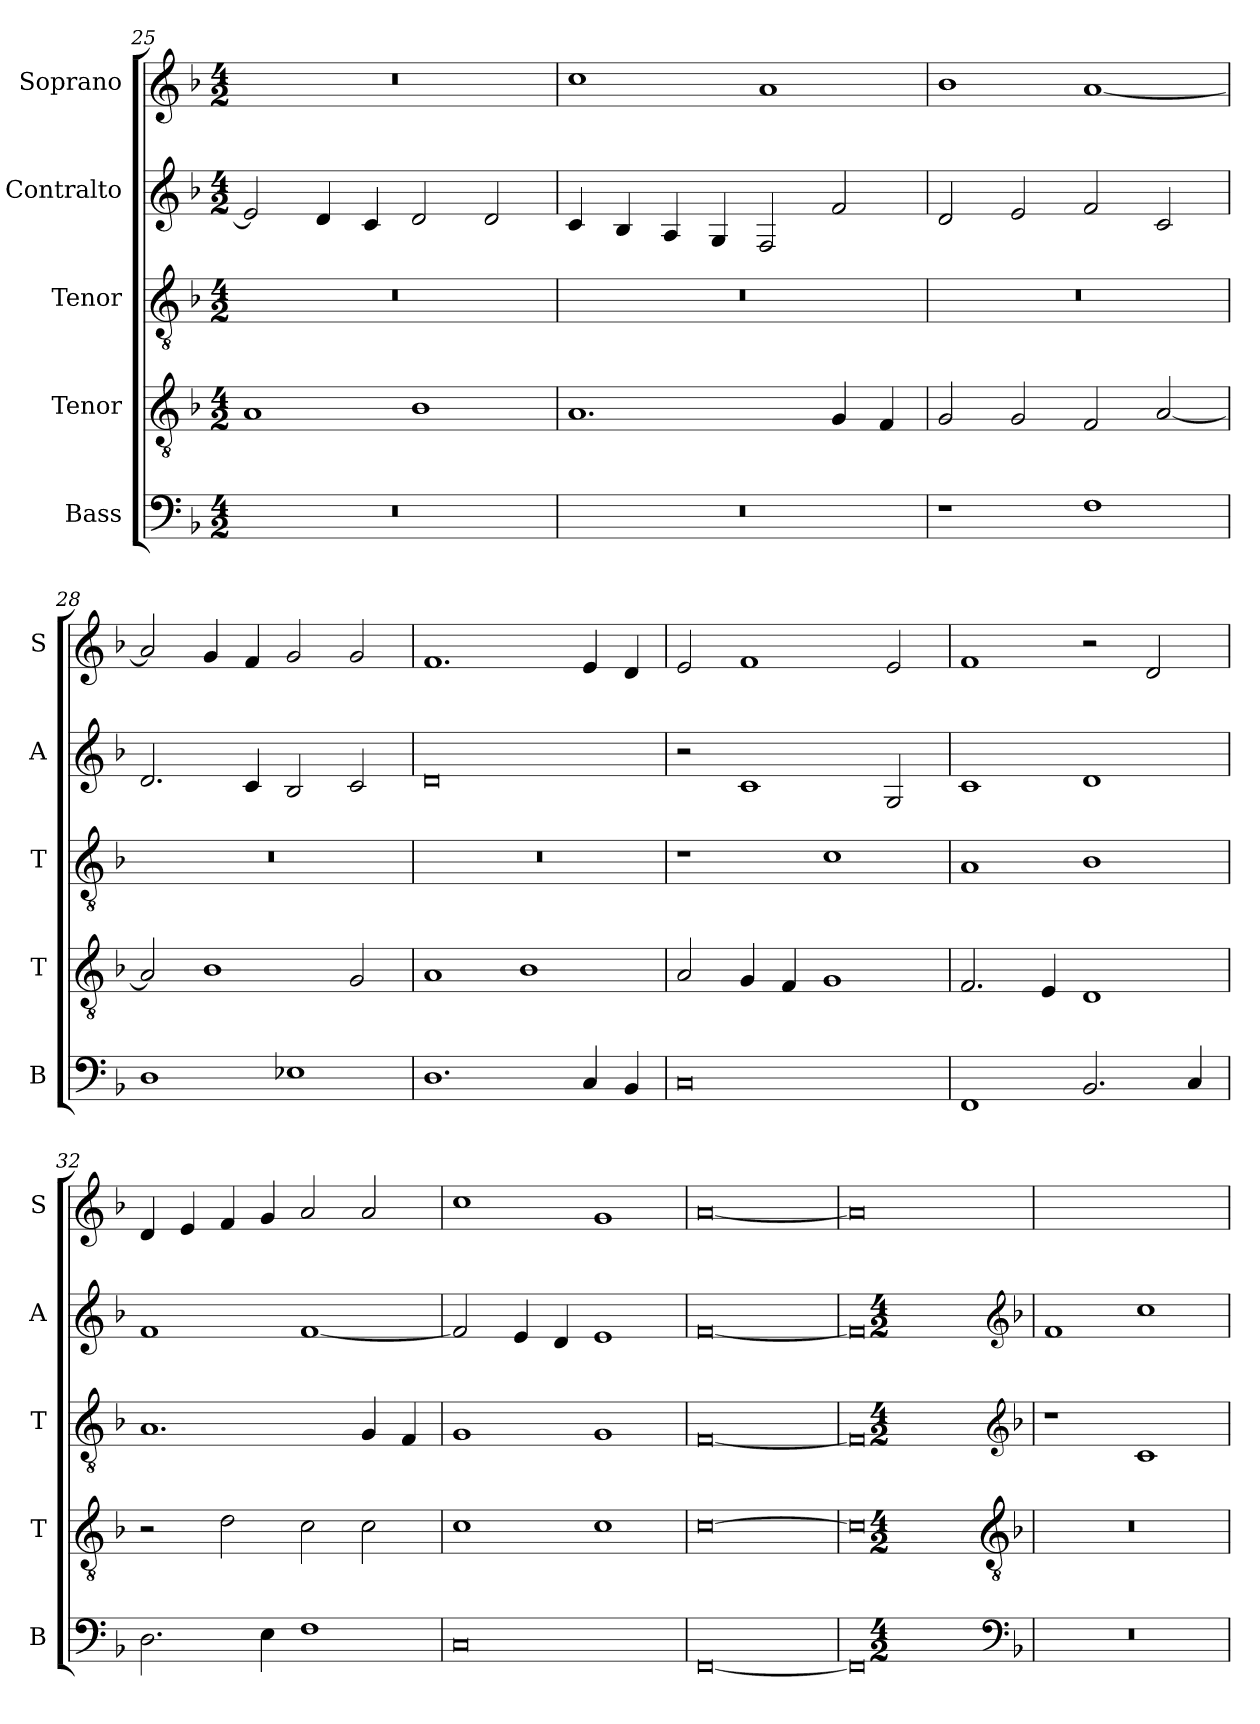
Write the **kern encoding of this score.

**kern	**kern	**kern	**kern	**kern
*part5	*part4	*part3	*part2	*part1
*staff5	*staff4	*staff3	*staff2	*staff1
*I"Bass	*I"Tenor	*I"Tenor	*I"Contralto	*I"Soprano
*I'B	*I'T	*I'T	*I'A	*I'S
*clefF4	*clefGv2	*clefGv2	*clefG2	*clefG2
*k[b-]	*k[b-]	*k[b-]	*k[b-]	*k[b-]
*F:ion	*F:ion	*F:ion	*F:ion	*F:ion
*M4/2	*M4/2	*M4/2	*M4/2	*M4/2
=25	=25	=25	=25	=25
0r	1A	0r	2e]	0r
.	.	.	4d	.
.	.	.	4c	.
.	1B-	.	2d	.
.	.	.	2d	.
=26	=26	=26	=26	=26
0r	1.A	0r	4c	1cc
.	.	.	4B-	.
.	.	.	4A	.
.	.	.	4G	.
.	.	.	2F	1a
.	4G	.	2f	.
.	4F	.	.	.
=27	=27	=27	=27	=27
1r	2G	0r	2d	1b-
.	2G	.	2e	.
1F	2F	.	2f	[1a
.	[2A	.	2c	.
=28	=28	=28	=28	=28
1D	2A]	0r	2.d	2a]
.	1B-	.	.	4g
.	.	.	4c	4f
1E-X	.	.	2B-	2g
.	2G	.	2c	2g
=29	=29	=29	=29	=29
1.D	1A	0r	0d	1.f
.	1B-	.	.	.
4C	.	.	.	4e
4BB-	.	.	.	4d
=30	=30	=30	=30	=30
0C	2A	1r	2r	2e
.	4G	.	1c	1f
.	4F	.	.	.
.	1G	1c	.	.
.	.	.	2G	2e
=31	=31	=31	=31	=31
1FF	2.F	1A	1c	1f
.	4E	.	.	.
2.BB-	1D	1B-	1d	2r
.	.	.	.	2d
4C	.	.	.	.
=32	=32	=32	=32	=32
2.D	2r	1.A	1f	4d
.	.	.	.	4e
.	2d	.	.	4f
4E	.	.	.	4g
1F	2c	.	[1f	2a
.	2c	4G	.	2a
.	.	4F	.	.
=33	=33	=33	=33	=33
0C	1c	1G	2f]	1cc
.	.	.	4e	.
.	.	.	4d	.
.	1c	1G	1e	1g
=34	=34	=34	=34	=34
[0FF	[0c	[0F	[0f	[0a
=35	=35	=35	=35	=35
0FF]	0c]	0F]	0f]	0a]
*clefF4	*clefGv2	*clefG2	*clefG2	*
*k[b-]	*k[b-]	*k[b-]	*k[b-]	*
*F:ion	*F:ion	*F:ion	*F:ion	*
*M4/2	*M4/2	*M4/2	*M4/2	*
=36	=36	=36	=36	=36
0r	0r	1r	1f	0ryy
.	.	1c	1cc	.
=	=	=	=	=
*-	*-	*-	*-	*-
